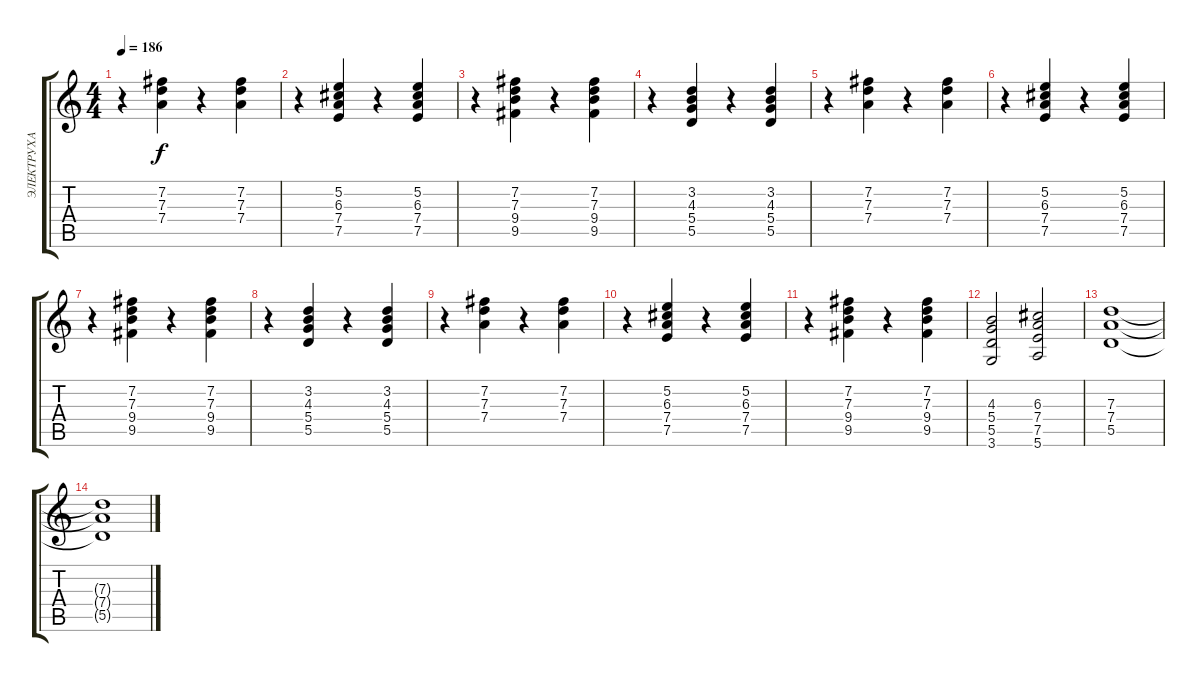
\track ("ЭЛЕКТРУХА" "ЭЛЕКТРУХА") {instrument electricguitarclean}
\staff {score tabs}
\tuning (E4 B3 G3 D3 A2 E2) {hide}
\ts (4 4)
\tempo 186
\clef g2
\ks c
r.4{dy f} (7.2 7.3 7.4).4 r.4 (7.2 7.3 7.4).4 |
r.4 (5.2 6.3 7.4 7.5).4 r.4 (5.2 6.3 7.4 7.5).4 |
r.4 (7.2 7.3 9.4 9.5).4 r.4 (7.2 7.3 9.4 9.5).4 |
r.4 (3.2 4.3 5.4 5.5).4 r.4 (3.2 4.3 5.4 5.5).4 |
r.4{volume 8 instrument electricguitarclean} (7.2 7.3 7.4).4 r.4 (7.2 7.3 7.4).4 |
r.4 (5.2 6.3 7.4 7.5).4 r.4 (5.2 6.3 7.4 7.5).4 |
r.4 (7.2 7.3 9.4 9.5).4 r.4 (7.2 7.3 9.4 9.5).4 |
r.4 (3.2 4.3 5.4 5.5).4 r.4 (3.2 4.3 5.4 5.5).4 |
r.4{volume 8 instrument electricguitarclean} (7.2 7.3 7.4).4 r.4 (7.2 7.3 7.4).4 |
r.4 (5.2 6.3 7.4 7.5).4 r.4 (5.2 6.3 7.4 7.5).4 |
r.4 (7.2 7.3 9.4 9.5).4 r.4 (7.2 7.3 9.4 9.5).4 |
(4.3 5.4 5.5 3.6).2 (6.3 7.4 7.5 5.6).2 |
(7.3 7.4 5.5).1 |
(7.3{t} 7.4{t} 5.5{t}).1
